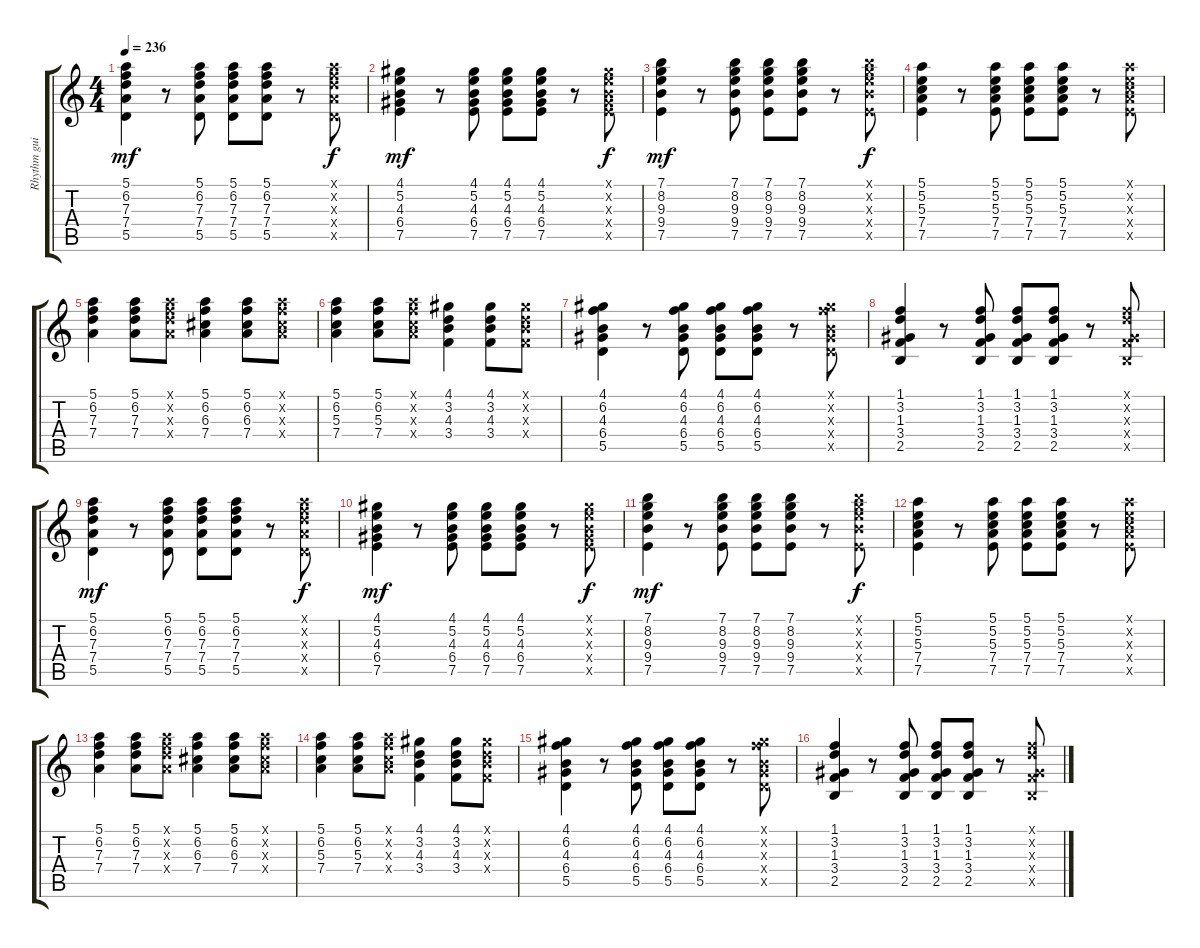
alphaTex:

\track ("Rhythm guitar" "Rhythm gui") {instrument acousticguitarsteel}
\staff {score tabs}
\tuning (E4 B3 G3 D3 A2 E2) {hide}
\ts (4 4)
\tempo 236
\clef g2
\ks c
(5.1 6.2 7.3 7.4 5.5).4{dy mf} r.8 (5.1 6.2 7.3 7.4 5.5).8 (5.1 6.2 7.3 7.4 5.5).8 (5.1 6.2 7.3 7.4 5.5).8 r.8 (5.1{x} 6.2{x} 7.3{x} 7.4{x} 5.5{x}).8{dy f} |
(4.1 5.2 4.3 6.4 7.5).4{dy mf} r.8 (4.1 5.2 4.3 6.4 7.5).8 (4.1 5.2 4.3 6.4 7.5).8 (4.1 5.2 4.3 6.4 7.5).8 r.8 (4.1{x} 5.2{x} 4.3{x} 6.4{x} 7.5{x}).8{dy f} |
(7.1 8.2 9.3 9.4 7.5).4{dy mf} r.8 (7.1 8.2 9.3 9.4 7.5).8 (7.1 8.2 9.3 9.4 7.5).8 (7.1 8.2 9.3 9.4 7.5).8 r.8 (7.1{x} 8.2{x} 9.3{x} 9.4{x} 7.5{x}).8{dy f} |
(5.1 5.2 5.3 7.4 7.5).4 r.8 (5.1 5.2 5.3 7.4 7.5).8 (5.1 5.2 5.3 7.4 7.5).8 (5.1 5.2 5.3 7.4 7.5).8 r.8 (5.1{x} 5.2{x} 5.3{x} 7.4{x} 7.5{x}).8 |
(5.1 6.2 7.3 7.4).4 (5.1 6.2 7.3 7.4).8 (5.1{x} 6.2{x} 7.3{x} 7.4{x}).8 (5.1 6.2 6.3 7.4).4 (5.1 6.2 6.3 7.4).8 (5.1{x} 6.2{x} 6.3{x} 7.4{x}).8 |
(5.1 6.2 5.3 7.4).4 (5.1 6.2 5.3 7.4).8 (5.1{x} 6.2{x} 5.3{x} 7.4{x}).8 (4.1 3.2 4.3 3.4).4 (4.1 3.2 4.3 3.4).8 (4.1{x} 3.2{x} 4.3{x} 3.4{x}).8 |
(4.1 6.2 4.3 6.4 5.5).4 r.8 (4.1 6.2 4.3 6.4 5.5).8 (4.1 6.2 4.3 6.4 5.5).8 (4.1 6.2 4.3 6.4 5.5).8 r.8 (4.1{x} 6.2{x} 4.3{x} 6.4{x} 5.5{x}).8 |
(1.1 3.2 1.3 3.4 2.5).4 r.8 (1.1 3.2 1.3 3.4 2.5).8 (1.1 3.2 1.3 3.4 2.5).8 (1.1 3.2 1.3 3.4 2.5).8 r.8 (1.1{x} 3.2{x} 1.3{x} 3.4{x} 2.5{x}).8 |
(5.1 6.2 7.3 7.4 5.5).4{dy mf} r.8 (5.1 6.2 7.3 7.4 5.5).8 (5.1 6.2 7.3 7.4 5.5).8 (5.1 6.2 7.3 7.4 5.5).8 r.8 (5.1{x} 6.2{x} 7.3{x} 7.4{x} 5.5{x}).8{dy f} |
(4.1 5.2 4.3 6.4 7.5).4{dy mf} r.8 (4.1 5.2 4.3 6.4 7.5).8 (4.1 5.2 4.3 6.4 7.5).8 (4.1 5.2 4.3 6.4 7.5).8 r.8 (4.1{x} 5.2{x} 4.3{x} 6.4{x} 7.5{x}).8{dy f} |
(7.1 8.2 9.3 9.4 7.5).4{dy mf} r.8 (7.1 8.2 9.3 9.4 7.5).8 (7.1 8.2 9.3 9.4 7.5).8 (7.1 8.2 9.3 9.4 7.5).8 r.8 (7.1{x} 8.2{x} 9.3{x} 9.4{x} 7.5{x}).8{dy f} |
(5.1 5.2 5.3 7.4 7.5).4 r.8 (5.1 5.2 5.3 7.4 7.5).8 (5.1 5.2 5.3 7.4 7.5).8 (5.1 5.2 5.3 7.4 7.5).8 r.8 (5.1{x} 5.2{x} 5.3{x} 7.4{x} 7.5{x}).8 |
(5.1 6.2 7.3 7.4).4 (5.1 6.2 7.3 7.4).8 (5.1{x} 6.2{x} 7.3{x} 7.4{x}).8 (5.1 6.2 6.3 7.4).4 (5.1 6.2 6.3 7.4).8 (5.1{x} 6.2{x} 6.3{x} 7.4{x}).8 |
(5.1 6.2 5.3 7.4).4 (5.1 6.2 5.3 7.4).8 (5.1{x} 6.2{x} 5.3{x} 7.4{x}).8 (4.1 3.2 4.3 3.4).4 (4.1 3.2 4.3 3.4).8 (4.1{x} 3.2{x} 4.3{x} 3.4{x}).8 |
(4.1 6.2 4.3 6.4 5.5).4 r.8 (4.1 6.2 4.3 6.4 5.5).8 (4.1 6.2 4.3 6.4 5.5).8 (4.1 6.2 4.3 6.4 5.5).8 r.8 (4.1{x} 6.2{x} 4.3{x} 6.4{x} 5.5{x}).8 |
(1.1 3.2 1.3 3.4 2.5).4 r.8 (1.1 3.2 1.3 3.4 2.5).8 (1.1 3.2 1.3 3.4 2.5).8 (1.1 3.2 1.3 3.4 2.5).8 r.8 (1.1{x} 3.2{x} 1.3{x} 3.4{x} 2.5{x}).8
